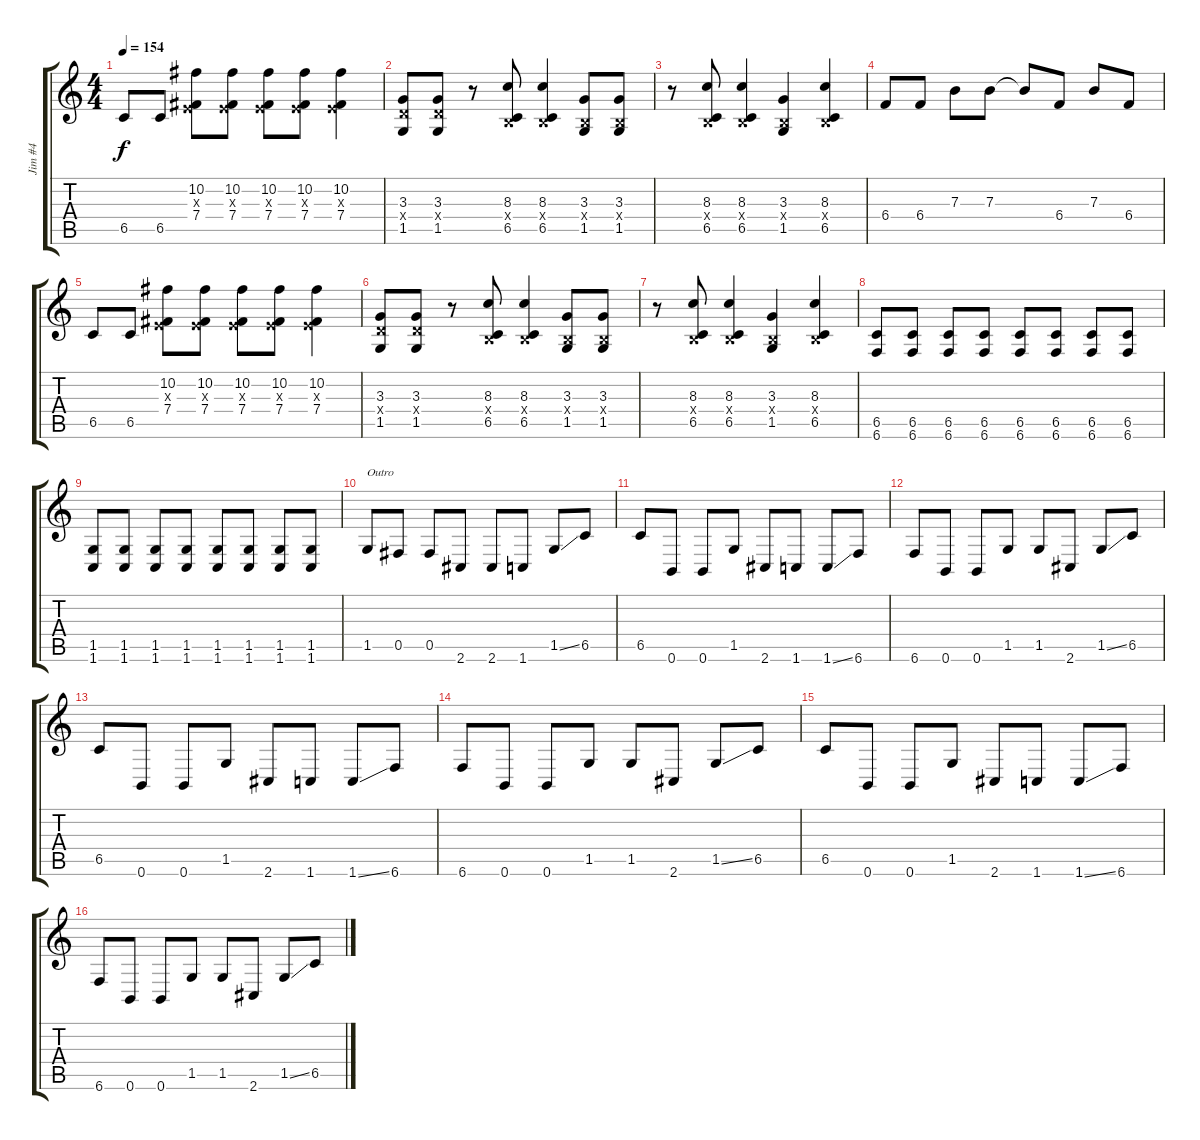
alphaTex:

\track ("Jim #4" "Jim #4") {instrument distortionguitar}
\staff {score tabs}
\tuning (Db4 Ab3 E3 B2 Gb2 B1) {hide}
\ts (4 4)
\tempo 154
\clef g2
\ks c
6.5.8{dy f} 6.5.8 (10.2 0.3{x} 7.4).8 (10.2 0.3{x} 7.4).8 (10.2 0.3{x} 7.4).8 (10.2 0.3{x} 7.4).8 (10.2 0.3{x} 7.4).4 |
(3.3 3.4{x} 1.5).8 (3.3 3.4{x} 1.5).8 r.8 (8.3 0.4{x} 6.5).8 (8.3 0.4{x} 6.5).4 (3.3 0.4{x} 1.5).8 (3.3 0.4{x} 1.5).8 |
r.8 (8.3 0.4{x} 6.5).8 (8.3 0.4{x} 6.5).4 (3.3 0.4{x} 1.5).4 (8.3 0.4{x} 6.5).4 |
6.4.8 6.4.8 7.3.8 7.3.8 7.3{t}.8 6.4.8 7.3.8 6.4.8 |
6.5.8 6.5.8 (10.2 0.3{x} 7.4).8 (10.2 0.3{x} 7.4).8 (10.2 0.3{x} 7.4).8 (10.2 0.3{x} 7.4).8 (10.2 0.3{x} 7.4).4 |
(3.3 3.4{x} 1.5).8 (3.3 3.4{x} 1.5).8 r.8 (8.3 0.4{x} 6.5).8 (8.3 0.4{x} 6.5).4 (3.3 0.4{x} 1.5).8 (3.3 0.4{x} 1.5).8 |
r.8 (8.3 0.4{x} 6.5).8 (8.3 0.4{x} 6.5).4 (3.3 0.4{x} 1.5).4 (8.3 0.4{x} 6.5).4 |
(6.5 6.6).8 (6.5 6.6).8 (6.5 6.6).8 (6.5 6.6).8 (6.5 6.6).8 (6.5 6.6).8 (6.5 6.6).8 (6.5 6.6).8 |
(1.5 1.6).8 (1.5 1.6).8 (1.5 1.6).8 (1.5 1.6).8 (1.5 1.6).8 (1.5 1.6).8 (1.5 1.6).8 (1.5 1.6).8 |
1.5.8{txt "Outro"} 0.5.8 0.5.8 2.6.8 2.6.8 1.6.8 1.5{ss}.8 6.5.8 |
6.5.8 0.6.8 0.6.8 1.5.8 2.6.8 1.6.8 1.6{ss}.8 6.6.8 |
6.6.8 0.6.8 0.6.8 1.5.8 1.5.8 2.6.8 1.5{ss}.8 6.5.8 |
6.5.8 0.6.8 0.6.8 1.5.8 2.6.8 1.6.8 1.6{ss}.8 6.6.8 |
6.6.8 0.6.8 0.6.8 1.5.8 1.5.8 2.6.8 1.5{ss}.8 6.5.8 |
6.5.8 0.6.8 0.6.8 1.5.8 2.6.8 1.6.8 1.6{ss}.8 6.6.8 |
6.6.8 0.6.8 0.6.8 1.5.8 1.5.8 2.6.8 1.5{ss}.8 6.5.8
